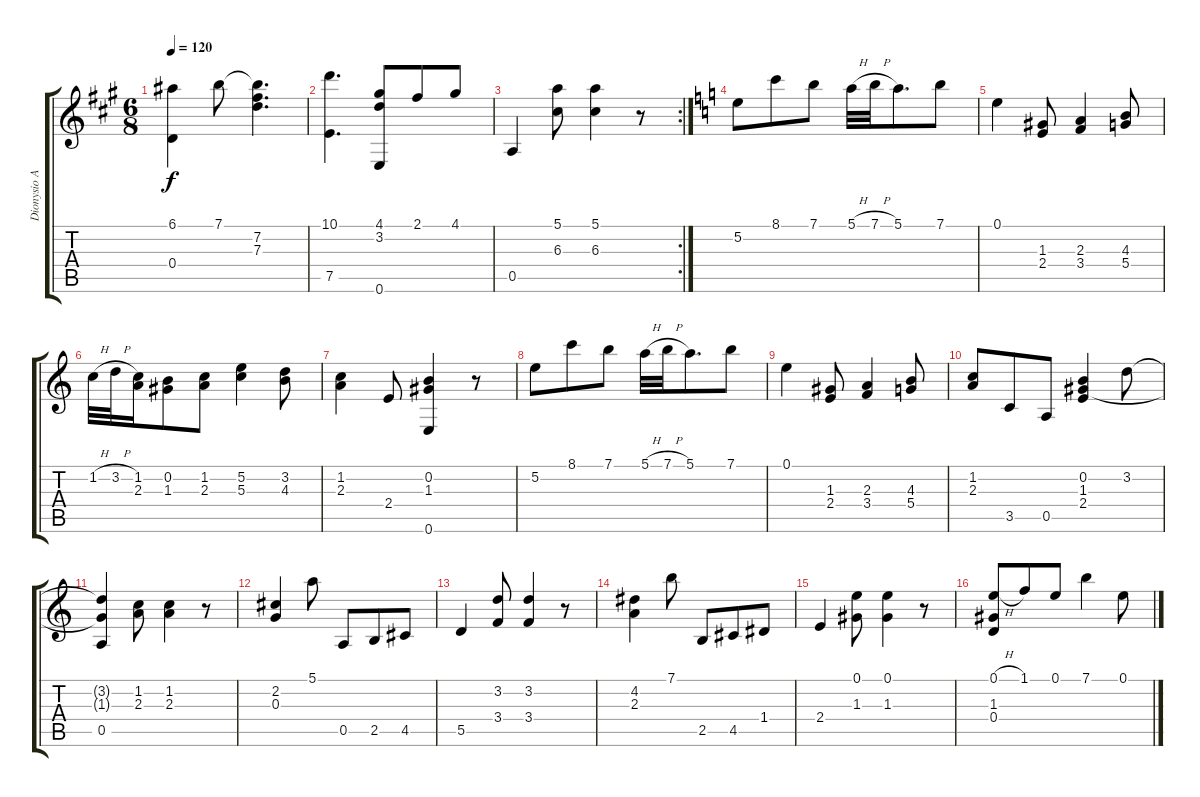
\track ("Dionysio Aguado" "Dionysio A") {instrument acousticguitarnylon}
\staff {score tabs}
\tuning (E4 B3 G3 D3 A2 E2) {hide}
\ts (6 8)
\tempo 120
\clef g2
\ks a
(6.1 0.4).4{dy f} 7.1.8 (7.1{t} 7.2 7.3).4{d} |
(10.1 7.5).4{d} (4.1 3.2 0.6).8 2.1.8 4.1.8 |
\rc 2
0.5.4 (5.1 6.3).8 (5.1 6.3).4 r.8 |
\ks c
5.2.8 8.1.8 7.1.8 5.1{h}.32 7.1{h}.32 5.1.8{d} 7.1.8 |
0.1.4 (1.3 2.4).8 (2.3 3.4).4 (4.3 5.4).8 |
1.2{h}.32 3.2{h}.32 (1.2 2.3).16 (0.2 1.3).8 (1.2 2.3).8 (5.2 5.3).4 (3.2 4.3).8 |
(1.2 2.3).4 2.4.8 (0.2 1.3 0.6).4 r.8 |
5.2.8 8.1.8 7.1.8 5.1{h}.32 7.1{h}.32 5.1.8{d} 7.1.8 |
0.1.4 (1.3 2.4).8 (2.3 3.4).4 (4.3 5.4).8 |
(1.2 2.3).8 3.5.8 0.5.8 (0.2 1.3 2.4).4 3.2.8 |
(3.2{t} 1.3{t} 0.5).4 (1.2 2.3).8 (1.2 2.3).4 r.8 |
(2.2 0.3).4 5.1.8 0.5.8 2.5.8 4.5.8 |
5.5.4 (3.2 3.4).8 (3.2 3.4).4 r.8 |
(4.2 2.3).4 7.1.8 2.5.8 4.5.8 1.4.8 |
2.4.4 (0.1 1.3).8 (0.1 1.3).4 r.8 |
(0.1{h} 1.3 0.4).8 1.1.8 0.1.8 7.1.4 0.1.8
